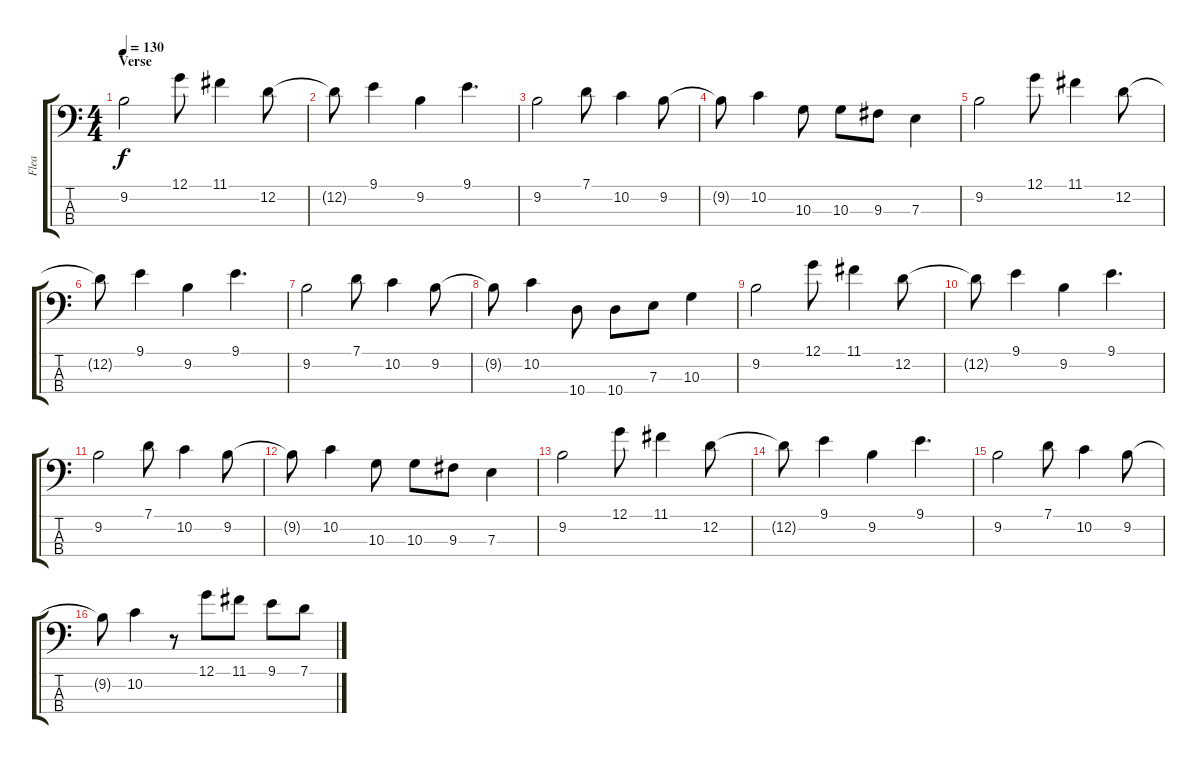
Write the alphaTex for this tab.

\track ("Flea" "Flea") {instrument electricbassfinger}
\staff {score tabs}
\tuning (G2 D2 A1 E1) {hide}
\ts (4 4)
\section ("" "Verse")
\tempo 130
\clef f4
\ks c
9.2.2{dy f} 12.1.8 11.1.4 12.2.8 |
12.2{t}.8 9.1.4 9.2.4 9.1.4{d} |
9.2.2 7.1.8 10.2.4 9.2.8 |
9.2{t}.8 10.2.4 10.3.8 10.3.8 9.3.8 7.3.4 |
9.2.2 12.1.8 11.1.4 12.2.8 |
12.2{t}.8 9.1.4 9.2.4 9.1.4{d} |
9.2.2 7.1.8 10.2.4 9.2.8 |
9.2{t}.8 10.2.4 10.4.8 10.4.8 7.3.8 10.3.4 |
9.2.2 12.1.8 11.1.4 12.2.8 |
12.2{t}.8 9.1.4 9.2.4 9.1.4{d} |
9.2.2 7.1.8 10.2.4 9.2.8 |
9.2{t}.8 10.2.4 10.3.8 10.3.8 9.3.8 7.3.4 |
9.2.2 12.1.8 11.1.4 12.2.8 |
12.2{t}.8 9.1.4 9.2.4 9.1.4{d} |
9.2.2 7.1.8 10.2.4 9.2.8 |
9.2{t}.8 10.2.4 r.8 12.1.8 11.1.8 9.1.8 7.1.8
